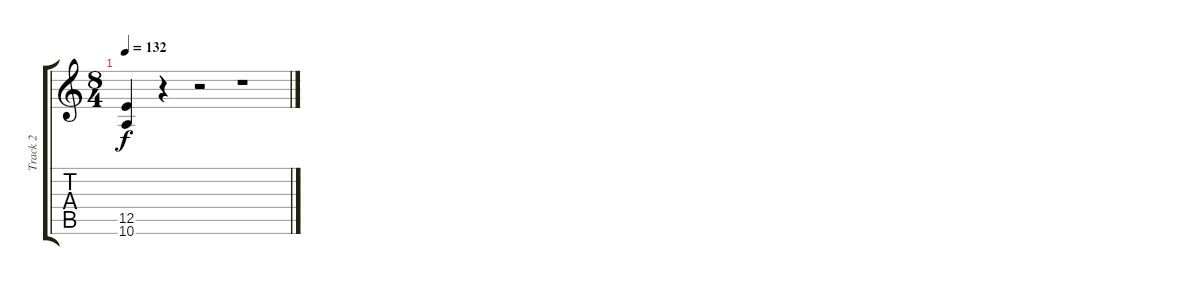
\track ("Track 2" "Track 2") {instrument distortionguitar}
\staff {score tabs}
\tuning (B3 Gb3 D3 A2 E2 B1) {hide}
\ts (8 4)
\tempo 132
\clef g2
\ks c
(12.5{t} 10.6{t}).4{dy f} r.4 r.2 r.1
